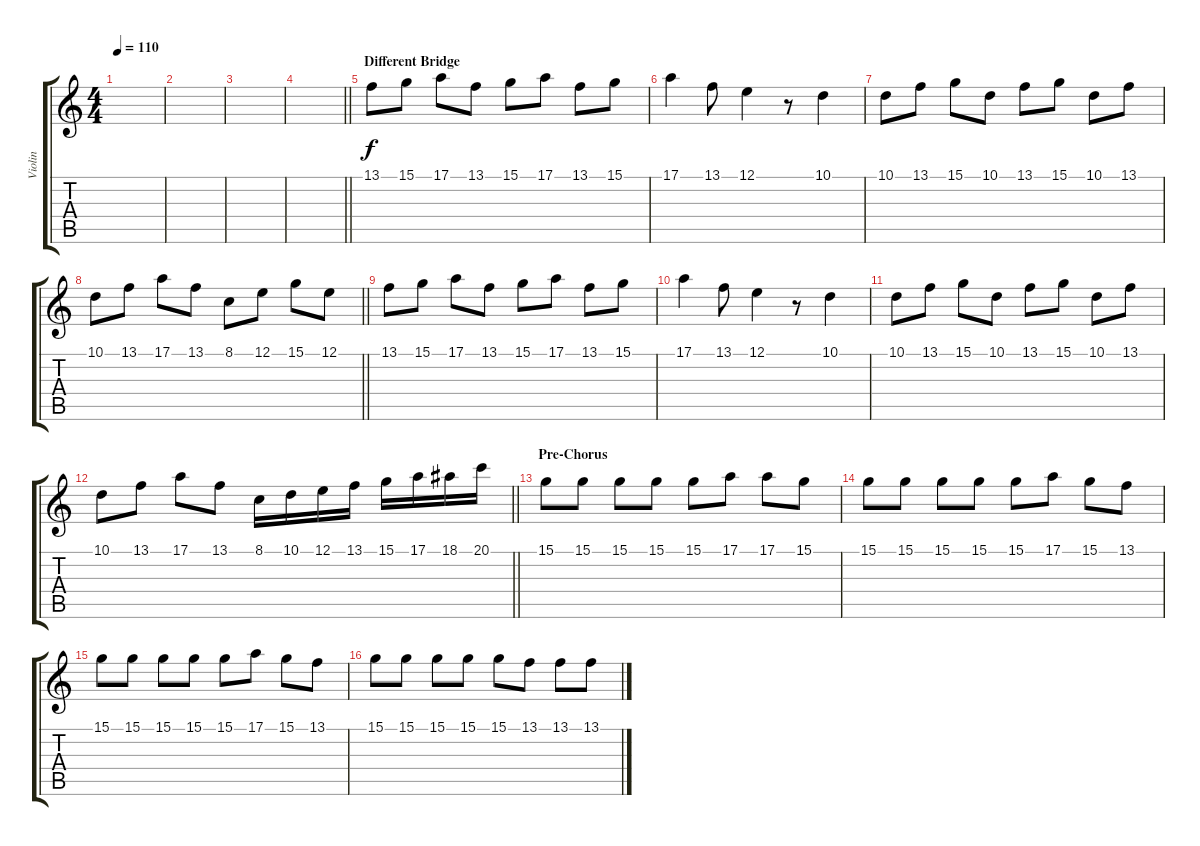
\track ("Violin" "Violin") {instrument stringensemble1}
\staff {score tabs}
\tuning (E4 B3 G3 D3 A2 E2) {hide}
\ts (4 4)
\tempo 110
\clef g2
\ks c
|
|
|
\barLineRight lightlight
|
\section ("" "Different Bridge")
13.1.8 15.1.8 17.1.8 13.1.8 15.1.8 17.1.8 13.1.8 15.1.8 |
17.1.4 13.1.8 12.1.4 r.8 10.1.4 |
10.1.8 13.1.8 15.1.8 10.1.8 13.1.8 15.1.8 10.1.8 13.1.8 |
\barLineRight lightlight
10.1.8 13.1.8 17.1.8 13.1.8 8.1.8 12.1.8 15.1.8 12.1.8 |
13.1.8 15.1.8 17.1.8 13.1.8 15.1.8 17.1.8 13.1.8 15.1.8 |
17.1.4 13.1.8 12.1.4 r.8 10.1.4 |
10.1.8 13.1.8 15.1.8 10.1.8 13.1.8 15.1.8 10.1.8 13.1.8 |
\barLineRight lightlight
10.1.8 13.1.8 17.1.8 13.1.8 8.1.16 10.1.16 12.1.16 13.1.16 15.1.16 17.1.16 18.1.16 20.1.16 |
\section ("" "Pre-Chorus")
15.1.8 15.1.8 15.1.8 15.1.8 15.1.8 17.1.8 17.1.8 15.1.8 |
15.1.8 15.1.8 15.1.8 15.1.8 15.1.8 17.1.8 15.1.8 13.1.8 |
15.1.8 15.1.8 15.1.8 15.1.8 15.1.8 17.1.8 15.1.8 13.1.8 |
15.1.8 15.1.8 15.1.8 15.1.8 15.1.8 13.1.8 13.1.8 13.1.8
